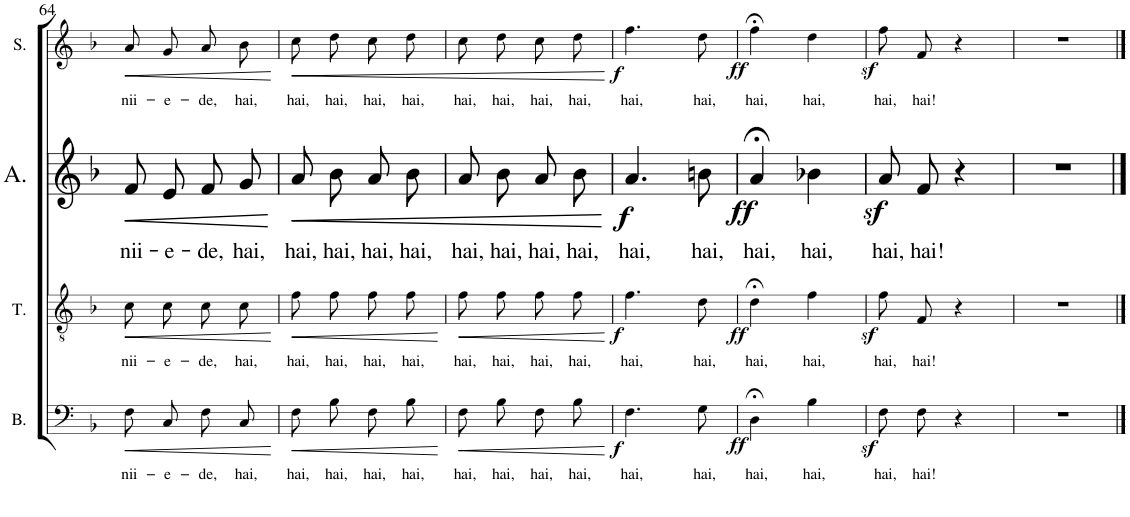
**kern	**text	**dynam	**kern	**text	**dynam	**kern	**text	**dynam	**kern	**text	**dynam
*part4	*part4	*part4	*part3	*part3	*part3	*part2	*part2	*part2	*part1	*part1	*part1
*staff4	*staff4	*staff4	*staff3	*staff3	*staff3	*staff2	*staff2	*staff2	*staff1	*staff1	*staff1
*I"Bass	*	*	*I"Tenor	*	*	*I"Alto	*	*	*I"Soprano	*	*
*I'B.	*	*	*I'T.	*	*	*I'A.	*	*	*I'S.	*	*
!!LO:PB:g=z
*clefF4	*	*	*clefGv2	*	*	*clefG2	*	*	*clefG2	*	*
*k[b-]	*	*	*k[b-]	*	*	*k[b-]	*	*	*k[b-]	*	*
*M2/4	*	*	*M2/4	*	*	*M2/4	*	*	*M2/4	*	*
=64	=64	=64	=64	=64	=64	=64	=64	=64	=64	=64	=64
!	!LO:LY:b	!LO:HP:b	!	!LO:LY:b	!LO:HP:b	!	!LO:LY:b	!LO:HP:b	!	!LO:LY:b	!LO:HP:b
8F\L	nii-	<	8c\L	nii-	<	8f/L	nii-	<	8a/L	nii-	<
!	!LO:LY:b	!	!	!LO:LY:b	!	!	!LO:LY:b	!	!	!LO:LY:b	!
8C\J	-e-	.	8c\J	-e-	.	8e/J	-e-	.	8g/J	-e-	.
!	!LO:LY:b	!	!	!LO:LY:b	!	!	!LO:LY:b	!	!	!LO:LY:b	!
8F\L	-de,	.	8c\L	-de,	.	8f/L	-de,	.	8a/L	-de,	.
!	!LO:LY:b	!	!	!LO:LY:b	!	!	!LO:LY:b	!	!	!LO:LY:b	!
8C\J	hai,	.	8c\J	hai,	.	8g/J	hai,	.	8b-/J	hai,	.
.	.	[	.	.	[	.	.	[	.	.	[
=65	=65	=65	=65	=65	=65	=65	=65	=65	=65	=65	=65
!	!LO:LY:b	!LO:HP:b	!	!LO:LY:b	!LO:HP:b	!	!LO:LY:b	!LO:HP:b	!	!LO:LY:b	!LO:HP:b
8F\L	hai,	<	8f\L	hai,	<	8a/L	hai,	<	8cc\L	hai,	<
!	!LO:LY:b	!	!	!LO:LY:b	!	!	!LO:LY:b	!	!	!LO:LY:b	!
8B-\J	hai,	.	8f\J	hai,	.	8b-/J	hai,	.	8dd\J	hai,	.
!	!LO:LY:b	!	!	!LO:LY:b	!	!	!LO:LY:b	!	!	!LO:LY:b	!
8F\L	hai,	.	8f\L	hai,	.	8a/L	hai,	.	8cc\L	hai,	.
!	!LO:LY:b	!	!	!LO:LY:b	!	!	!LO:LY:b	!	!	!LO:LY:b	!
8B-\J	hai,	.	8f\J	hai,	.	8b-/J	hai,	.	8dd\J	hai,	.
.	.	[	.	.	[	.	.	.	.	.	.
=66	=66	=66	=66	=66	=66	=66	=66	=66	=66	=66	=66
!	!LO:LY:b	!LO:HP:b	!	!LO:LY:b	!LO:HP:b	!	!LO:LY:b	!	!	!LO:LY:b	!
8F\L	hai,	<	8f\L	hai,	<	8a/L	hai,	.	8cc\L	hai,	.
!	!LO:LY:b	!	!	!LO:LY:b	!	!	!LO:LY:b	!	!	!LO:LY:b	!
8B-\J	hai,	.	8f\J	hai,	.	8b-/J	hai,	.	8dd\J	hai,	.
!	!LO:LY:b	!	!	!LO:LY:b	!	!	!LO:LY:b	!	!	!LO:LY:b	!
8F\L	hai,	.	8f\L	hai,	.	8a/L	hai,	.	8cc\L	hai,	.
!	!LO:LY:b	!	!	!LO:LY:b	!	!	!LO:LY:b	!	!	!LO:LY:b	!
8B-\J	hai,	.	8f\J	hai,	.	8b-/J	hai,	.	8dd\J	hai,	.
.	.	[	.	.	[	.	.	[	.	.	[
=67	=67	=67	=67	=67	=67	=67	=67	=67	=67	=67	=67
!	!LO:LY:b	!LO:DY:b	!	!LO:LY:b	!LO:DY:b	!	!LO:LY:b	!LO:DY:b	!	!LO:LY:b	!LO:DY:b
4.F\	hai,	f	4.f\	hai,	f	4.a/	hai,	f	4.ff\	hai,	f
!	!LO:LY:b	!	!	!LO:LY:b	!	!	!LO:LY:b	!	!	!LO:LY:b	!
8G\	hai,	.	8d\	hai,	.	8bn\	hai,	.	8dd\	hai,	.
=68	=68	=68	=68	=68	=68	=68	=68	=68	=68	=68	=68
!	!LO:LY:b	!LO:DY:b	!	!LO:LY:b	!LO:DY:b	!	!LO:LY:b	!LO:DY:b	!	!LO:LY:b	!LO:DY:b
4D;<\	hai,	ff	4d;<\	hai,	ff	4a;</	hai,	ff	4ff;<\	hai,	ff
!	!LO:LY:b	!	!	!LO:LY:b	!	!	!LO:LY:b	!	!	!LO:LY:b	!
4B-\	hai,	.	4f\	hai,	.	4b-X\	hai,	.	4dd\	hai,	.
=69	=69	=69	=69	=69	=69	=69	=69	=69	=69	=69	=69
!	!LO:LY:b	!	!	!LO:LY:b	!	!	!LO:LY:b	!	!	!LO:LY:b	!
8Fz<\L	hai,	.	8fz<\L	hai,	.	8az</L	hai,	.	8ffz<\L	hai,	.
!	!LO:LY:b	!	!	!LO:LY:b	!	!	!LO:LY:b	!	!	!LO:LY:b	!
8F\J	hai!	.	8F\J	hai!	.	8f/J	hai!	.	8f\J	hai!	.
4r	.	.	4r	.	.	4r	.	.	4r	.	.
=70	=70	=70	=70	=70	=70	=70	=70	=70	=70	=70	=70
2r	.	.	2r	.	.	2r	.	.	2r	.	.
==	==	==	==	==	==	==	==	==	==	==	==
*-	*-	*-	*-	*-	*-	*-	*-	*-	*-	*-	*-
